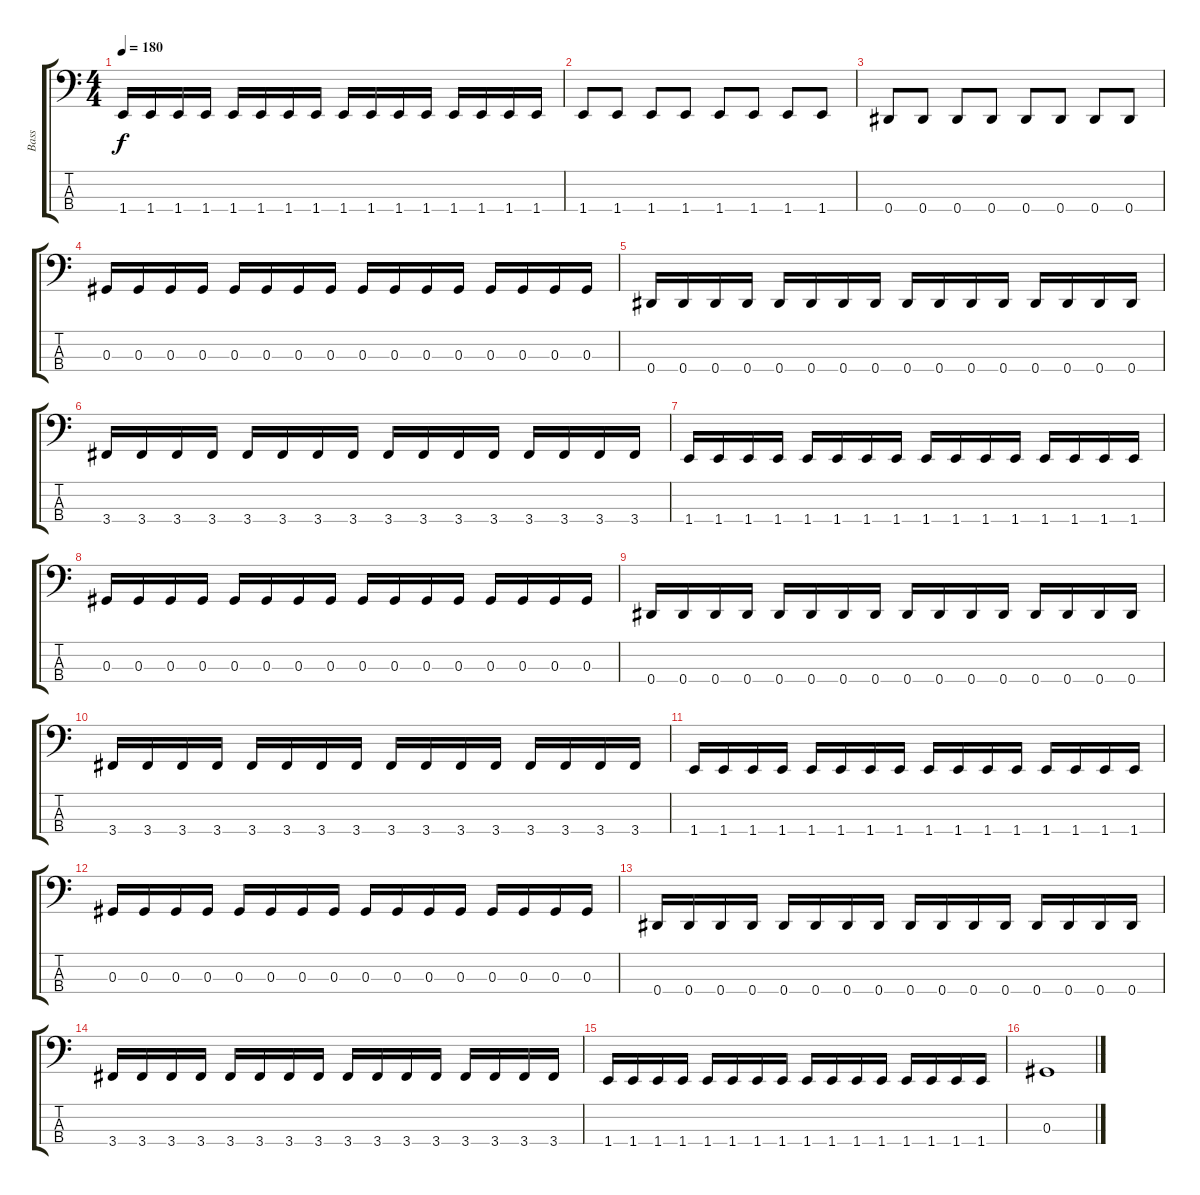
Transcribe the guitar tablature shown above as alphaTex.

\track ("Bass" "Bass") {instrument electricbasspick}
\staff {score tabs}
\tuning (Gb2 Db2 Ab1 Eb1) {hide}
\ts (4 4)
\tempo 180
\clef f4
\ks c
1.4.16{dy f} 1.4.16 1.4.16 1.4.16 1.4.16 1.4.16 1.4.16 1.4.16 1.4.16 1.4.16 1.4.16 1.4.16 1.4.16 1.4.16 1.4.16 1.4.16 |
1.4.8 1.4.8 1.4.8 1.4.8 1.4.8 1.4.8 1.4.8 1.4.8 |
0.4.8 0.4.8 0.4.8 0.4.8 0.4.8 0.4.8 0.4.8 0.4.8 |
0.3.16 0.3.16 0.3.16 0.3.16 0.3.16 0.3.16 0.3.16 0.3.16 0.3.16 0.3.16 0.3.16 0.3.16 0.3.16 0.3.16 0.3.16 0.3.16 |
0.4.16 0.4.16 0.4.16 0.4.16 0.4.16 0.4.16 0.4.16 0.4.16 0.4.16 0.4.16 0.4.16 0.4.16 0.4.16 0.4.16 0.4.16 0.4.16 |
3.4.16 3.4.16 3.4.16 3.4.16 3.4.16 3.4.16 3.4.16 3.4.16 3.4.16 3.4.16 3.4.16 3.4.16 3.4.16 3.4.16 3.4.16 3.4.16 |
1.4.16 1.4.16 1.4.16 1.4.16 1.4.16 1.4.16 1.4.16 1.4.16 1.4.16 1.4.16 1.4.16 1.4.16 1.4.16 1.4.16 1.4.16 1.4.16 |
0.3.16 0.3.16 0.3.16 0.3.16 0.3.16 0.3.16 0.3.16 0.3.16 0.3.16 0.3.16 0.3.16 0.3.16 0.3.16 0.3.16 0.3.16 0.3.16 |
0.4.16 0.4.16 0.4.16 0.4.16 0.4.16 0.4.16 0.4.16 0.4.16 0.4.16 0.4.16 0.4.16 0.4.16 0.4.16 0.4.16 0.4.16 0.4.16 |
3.4.16 3.4.16 3.4.16 3.4.16 3.4.16 3.4.16 3.4.16 3.4.16 3.4.16 3.4.16 3.4.16 3.4.16 3.4.16 3.4.16 3.4.16 3.4.16 |
1.4.16 1.4.16 1.4.16 1.4.16 1.4.16 1.4.16 1.4.16 1.4.16 1.4.16 1.4.16 1.4.16 1.4.16 1.4.16 1.4.16 1.4.16 1.4.16 |
0.3.16 0.3.16 0.3.16 0.3.16 0.3.16 0.3.16 0.3.16 0.3.16 0.3.16 0.3.16 0.3.16 0.3.16 0.3.16 0.3.16 0.3.16 0.3.16 |
0.4.16 0.4.16 0.4.16 0.4.16 0.4.16 0.4.16 0.4.16 0.4.16 0.4.16 0.4.16 0.4.16 0.4.16 0.4.16 0.4.16 0.4.16 0.4.16 |
3.4.16 3.4.16 3.4.16 3.4.16 3.4.16 3.4.16 3.4.16 3.4.16 3.4.16 3.4.16 3.4.16 3.4.16 3.4.16 3.4.16 3.4.16 3.4.16 |
1.4.16 1.4.16 1.4.16 1.4.16 1.4.16 1.4.16 1.4.16 1.4.16 1.4.16 1.4.16 1.4.16 1.4.16 1.4.16 1.4.16 1.4.16 1.4.16 |
0.3.1
